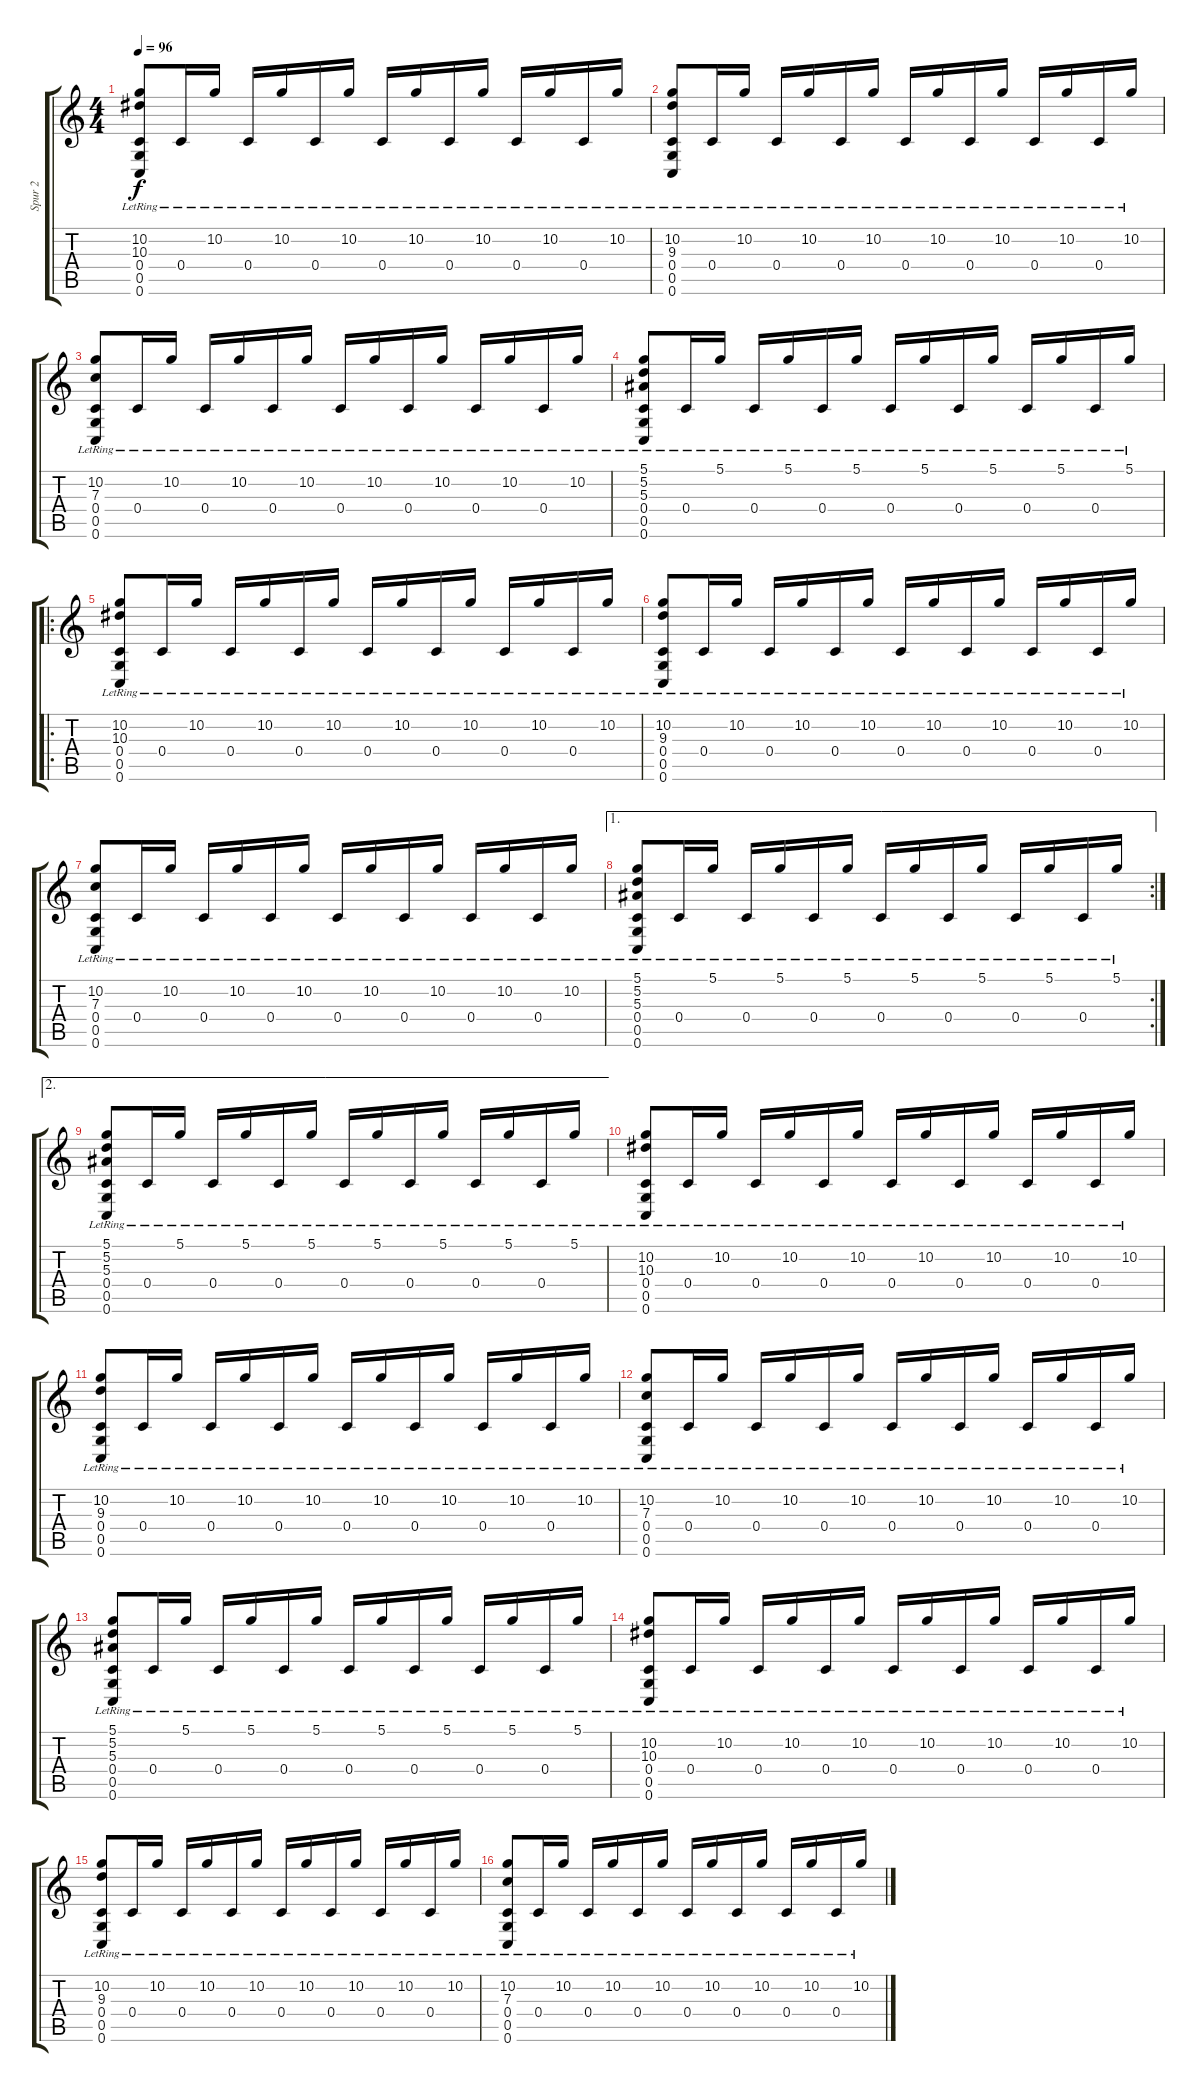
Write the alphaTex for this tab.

\track ("Spur 2" "Spur 2") {instrument distortionguitar}
\staff {score tabs}
\tuning (D4 A3 F3 C3 G2 C2) {hide}
\ts (4 4)
\tempo 96
\clef g2
\ks c
(10.2{lr} 10.3{lr} 0.4{lr} 0.5{lr} 0.6{lr}).8{dy f volume 16 instrument electricguitarclean} 0.4{lr}.16 10.2{lr}.16 0.4{lr}.16 10.2{lr}.16 0.4{lr}.16 10.2{lr}.16 0.4{lr}.16 10.2{lr}.16 0.4{lr}.16 10.2{lr}.16 0.4{lr}.16 10.2{lr}.16 0.4{lr}.16 10.2{lr}.16 |
(10.2{lr} 9.3{lr} 0.4{lr} 0.5{lr} 0.6{lr}).8{volume 16 instrument electricguitarclean} 0.4{lr}.16 10.2{lr}.16 0.4{lr}.16 10.2{lr}.16 0.4{lr}.16 10.2{lr}.16 0.4{lr}.16 10.2{lr}.16 0.4{lr}.16 10.2{lr}.16 0.4{lr}.16 10.2{lr}.16 0.4{lr}.16 10.2{lr}.16 |
(10.2{lr} 7.3{lr} 0.4{lr} 0.5{lr} 0.6{lr}).8{volume 16 instrument electricguitarclean} 0.4{lr}.16 10.2{lr}.16 0.4{lr}.16 10.2{lr}.16 0.4{lr}.16 10.2{lr}.16 0.4{lr}.16 10.2{lr}.16 0.4{lr}.16 10.2{lr}.16 0.4{lr}.16 10.2{lr}.16 0.4{lr}.16 10.2{lr}.16 |
(5.1{lr} 5.2{lr} 5.3{lr} 0.4{lr} 0.5{lr} 0.6{lr}).8{volume 16 instrument electricguitarclean} 0.4{lr}.16 5.1{lr}.16 0.4{lr}.16 5.1{lr}.16 0.4{lr}.16 5.1{lr}.16 0.4{lr}.16 5.1{lr}.16 0.4{lr}.16 5.1{lr}.16 0.4{lr}.16 5.1{lr}.16 0.4{lr}.16 5.1{lr}.16 |
\ro
(10.2{lr} 10.3{lr} 0.4{lr} 0.5{lr} 0.6{lr}).8{volume 16 instrument electricguitarclean} 0.4{lr}.16 10.2{lr}.16 0.4{lr}.16 10.2{lr}.16 0.4{lr}.16 10.2{lr}.16 0.4{lr}.16 10.2{lr}.16 0.4{lr}.16 10.2{lr}.16 0.4{lr}.16 10.2{lr}.16 0.4{lr}.16 10.2{lr}.16 |
(10.2{lr} 9.3{lr} 0.4{lr} 0.5{lr} 0.6{lr}).8{volume 16 instrument electricguitarclean} 0.4{lr}.16 10.2{lr}.16 0.4{lr}.16 10.2{lr}.16 0.4{lr}.16 10.2{lr}.16 0.4{lr}.16 10.2{lr}.16 0.4{lr}.16 10.2{lr}.16 0.4{lr}.16 10.2{lr}.16 0.4{lr}.16 10.2{lr}.16 |
(10.2{lr} 7.3{lr} 0.4{lr} 0.5{lr} 0.6{lr}).8{volume 16 instrument electricguitarclean} 0.4{lr}.16 10.2{lr}.16 0.4{lr}.16 10.2{lr}.16 0.4{lr}.16 10.2{lr}.16 0.4{lr}.16 10.2{lr}.16 0.4{lr}.16 10.2{lr}.16 0.4{lr}.16 10.2{lr}.16 0.4{lr}.16 10.2{lr}.16 |
\ae 1
\rc 2
(5.1{lr} 5.2{lr} 5.3{lr} 0.4{lr} 0.5{lr} 0.6{lr}).8{volume 16 instrument electricguitarclean} 0.4{lr}.16 5.1{lr}.16 0.4{lr}.16 5.1{lr}.16 0.4{lr}.16 5.1{lr}.16 0.4{lr}.16 5.1{lr}.16 0.4{lr}.16 5.1{lr}.16 0.4{lr}.16 5.1{lr}.16 0.4{lr}.16 5.1{lr}.16 |
\ae 2
(5.1{lr} 5.2{lr} 5.3{lr} 0.4{lr} 0.5{lr} 0.6{lr}).8{volume 16 instrument electricguitarclean} 0.4{lr}.16 5.1{lr}.16 0.4{lr}.16 5.1{lr}.16 0.4{lr}.16 5.1{lr}.16 0.4{lr}.16 5.1{lr}.16 0.4{lr}.16 5.1{lr}.16 0.4{lr}.16 5.1{lr}.16 0.4{lr}.16 5.1{lr}.16 |
(10.2{lr} 10.3{lr} 0.4{lr} 0.5{lr} 0.6{lr}).8{volume 16 instrument electricguitarclean} 0.4{lr}.16 10.2{lr}.16 0.4{lr}.16 10.2{lr}.16 0.4{lr}.16 10.2{lr}.16 0.4{lr}.16 10.2{lr}.16 0.4{lr}.16 10.2{lr}.16 0.4{lr}.16 10.2{lr}.16 0.4{lr}.16 10.2{lr}.16 |
(10.2{lr} 9.3{lr} 0.4{lr} 0.5{lr} 0.6{lr}).8{volume 16 instrument electricguitarclean} 0.4{lr}.16 10.2{lr}.16 0.4{lr}.16 10.2{lr}.16 0.4{lr}.16 10.2{lr}.16 0.4{lr}.16 10.2{lr}.16 0.4{lr}.16 10.2{lr}.16 0.4{lr}.16 10.2{lr}.16 0.4{lr}.16 10.2{lr}.16 |
(10.2{lr} 7.3{lr} 0.4{lr} 0.5{lr} 0.6{lr}).8{volume 16 instrument electricguitarclean} 0.4{lr}.16 10.2{lr}.16 0.4{lr}.16 10.2{lr}.16 0.4{lr}.16 10.2{lr}.16 0.4{lr}.16 10.2{lr}.16 0.4{lr}.16 10.2{lr}.16 0.4{lr}.16 10.2{lr}.16 0.4{lr}.16 10.2{lr}.16 |
(5.1{lr} 5.2{lr} 5.3{lr} 0.4{lr} 0.5{lr} 0.6{lr}).8{volume 16 instrument electricguitarclean} 0.4{lr}.16 5.1{lr}.16 0.4{lr}.16 5.1{lr}.16 0.4{lr}.16 5.1{lr}.16 0.4{lr}.16 5.1{lr}.16 0.4{lr}.16 5.1{lr}.16 0.4{lr}.16 5.1{lr}.16 0.4{lr}.16 5.1{lr}.16 |
(10.2{lr} 10.3{lr} 0.4{lr} 0.5{lr} 0.6{lr}).8{volume 16 instrument electricguitarclean} 0.4{lr}.16 10.2{lr}.16 0.4{lr}.16 10.2{lr}.16 0.4{lr}.16 10.2{lr}.16 0.4{lr}.16 10.2{lr}.16 0.4{lr}.16 10.2{lr}.16 0.4{lr}.16 10.2{lr}.16 0.4{lr}.16 10.2{lr}.16 |
(10.2{lr} 9.3{lr} 0.4{lr} 0.5{lr} 0.6{lr}).8{volume 16 instrument electricguitarclean} 0.4{lr}.16 10.2{lr}.16 0.4{lr}.16 10.2{lr}.16 0.4{lr}.16 10.2{lr}.16 0.4{lr}.16 10.2{lr}.16 0.4{lr}.16 10.2{lr}.16 0.4{lr}.16 10.2{lr}.16 0.4{lr}.16 10.2{lr}.16 |
(10.2{lr} 7.3{lr} 0.4{lr} 0.5{lr} 0.6{lr}).8{volume 16 instrument electricguitarclean} 0.4{lr}.16 10.2{lr}.16 0.4{lr}.16 10.2{lr}.16 0.4{lr}.16 10.2{lr}.16 0.4{lr}.16 10.2{lr}.16 0.4{lr}.16 10.2{lr}.16 0.4{lr}.16 10.2{lr}.16 0.4{lr}.16 10.2{lr}.16
